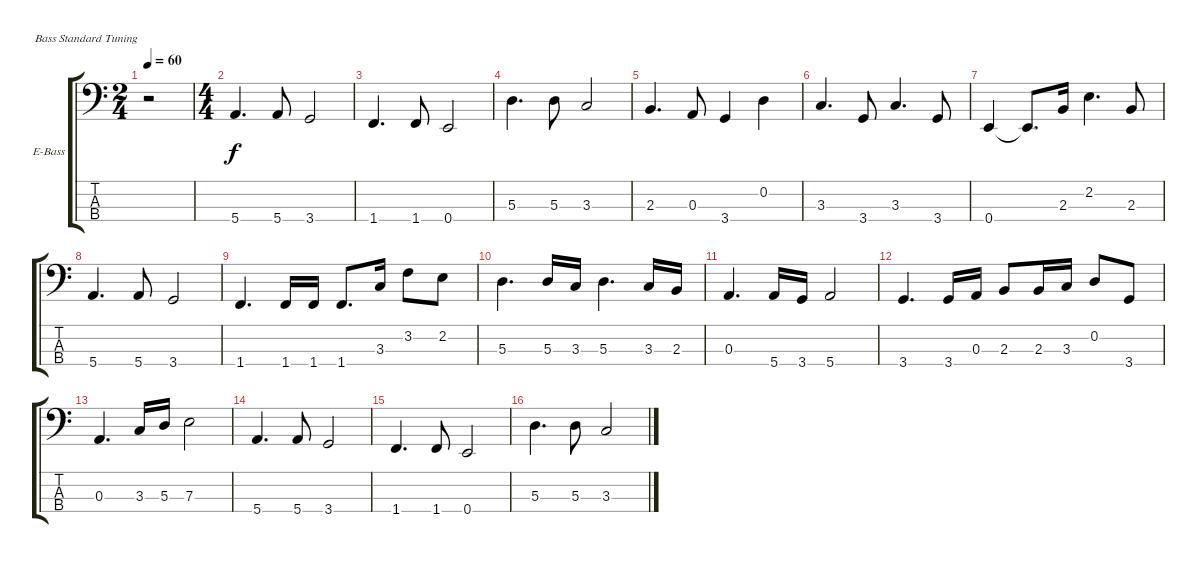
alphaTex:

\bracketExtendMode groupsimilarinstruments
\firstSystemTrackNameOrientation horizontal
\otherSystemsTrackNameOrientation horizontal
\track ("Áàñ" "E-Bass") {instrument electricbassfinger}
\staff {score tabs}
\tuning (G2 D2 A1 E1)
\ts (2 4)
\beaming (8 2 2)
\tempo 60
\clef f4
\ks c
r.2{dy f instrument electricbassfinger} |
\ts (4 4)
\beaming (8 2 2 2 2)
5.4.4{d} 5.4.8 3.4.2 |
1.4.4{d} 1.4.8 0.4.2 |
5.3.4{d} 5.3.8 3.3.2 |
2.3.4{d} 0.3.8 3.4.4 0.2.4 |
3.3.4{d} 3.4.8 3.3.4{d} 3.4.8 |
0.4.4 0.4{t}.8{d} 2.3.16 2.2.4{d} 2.3.8 |
5.4.4{d} 5.4.8 3.4.2 |
1.4.4{d} 1.4.16 1.4.16 1.4.8{d} 3.3.16 3.2.8 2.2.8 |
5.3.4{d} 5.3.16 3.3.16 5.3.4{d} 3.3.16 2.3.16 |
0.3.4{d} 5.4.16 3.4.16 5.4.2 |
3.4.4{d} 3.4.16 0.3.16 2.3.8 2.3.16 3.3.16 0.2.8 3.4.8 |
0.3.4{d} 3.3.16 5.3.16 7.3.2 |
5.4.4{d} 5.4.8 3.4.2 |
1.4.4{d} 1.4.8 0.4.2 |
5.3.4{d} 5.3.8 3.3.2
